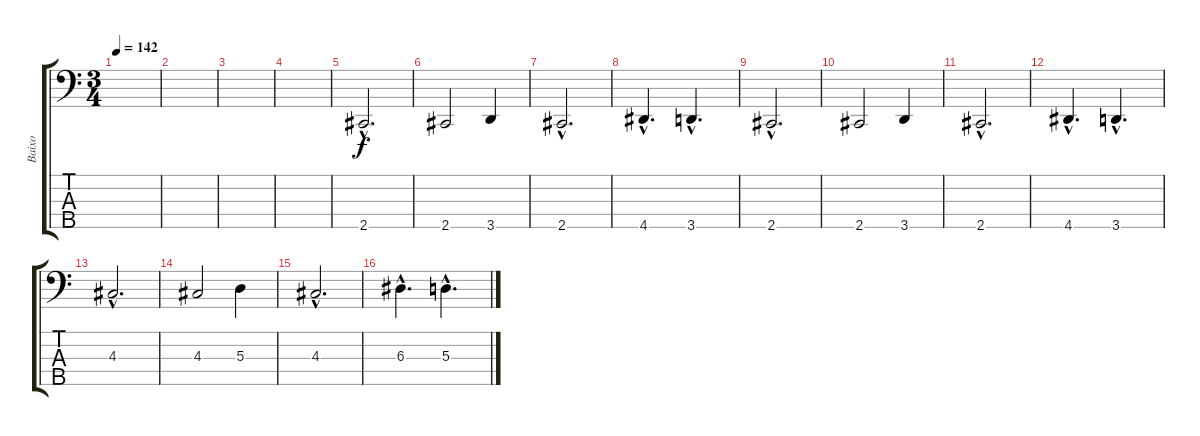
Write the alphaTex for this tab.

\track ("Baixo" "Baixo") {instrument electricbassfinger}
\staff {score tabs}
\tuning (G2 D2 A1 E1 B0) {hide}
\ts (3 4)
\tempo 142
\clef f4
\ks c
|
|
|
|
2.5{hac}.2{d} |
2.5.2 3.5.4 |
2.5{hac}.2{d} |
4.5{hac}.4{d} 3.5{hac}.4{d} |
2.5{hac}.2{d} |
2.5.2 3.5.4 |
2.5{hac}.2{d} |
4.5{hac}.4{d} 3.5{hac}.4{d} |
4.3{hac}.2{d} |
4.3.2 5.3.4 |
4.3{hac}.2{d} |
6.3{hac}.4{d} 5.3{hac}.4{d}
